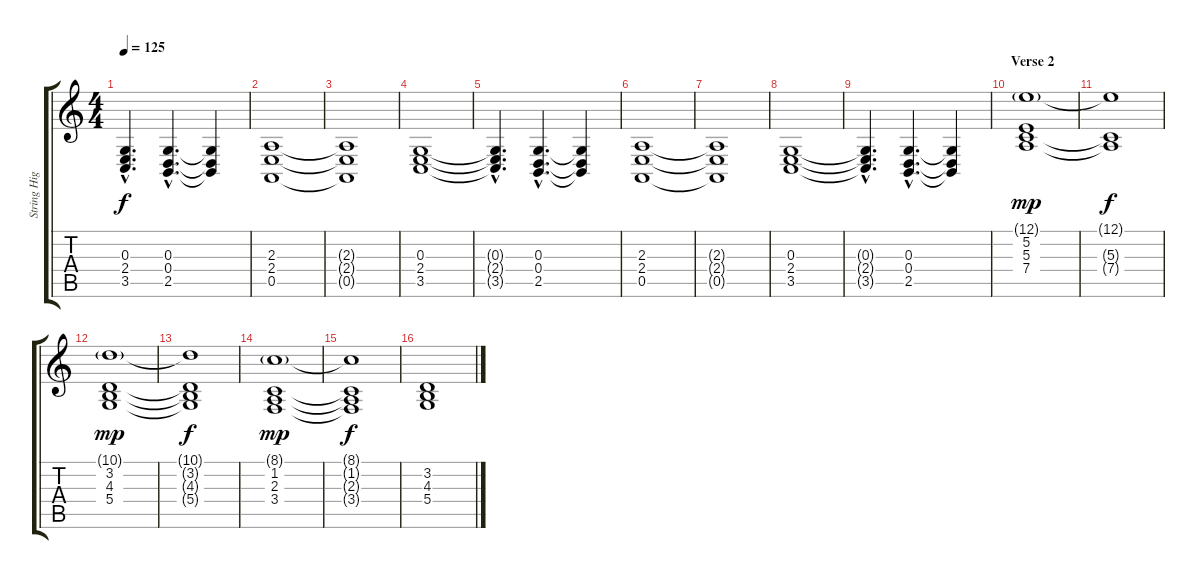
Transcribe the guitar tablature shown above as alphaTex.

\track ("String High" "String Hig") {instrument stringensemble1}
\staff {score tabs}
\tuning (E4 B3 G3 D3 A2 E2) {hide}
\ts (4 4)
\tempo 125
\clef g2
\ks c
(0.3{hac t} 2.4{hac t} 3.5{hac t}).4{d dy f} (0.3{hac} 0.4{hac} 2.5{hac}).4{d} (0.3{t} 0.4{t} 2.5{t}).4 |
(2.3 2.4 0.5).1 |
(2.3{t} 2.4{t} 0.5{t}).1 |
(0.3 2.4 3.5).1 |
(0.3{hac t} 2.4{hac t} 3.5{hac t}).4{d} (0.3{hac} 0.4{hac} 2.5{hac}).4{d} (0.3{t} 0.4{t} 2.5{t}).4 |
(2.3 2.4 0.5).1 |
(2.3{t} 2.4{t} 0.5{t}).1 |
(0.3 2.4 3.5).1 |
(0.3{hac t} 2.4{hac t} 3.5{hac t}).4{d} (0.3{hac} 0.4{hac} 2.5{hac}).4{d} (0.3{t} 0.4{t} 2.5{t}).4 |
\section ("" "Verse 2")
(12.1{g} 5.2 5.3 7.4).1{dy mp} |
(12.1{t} 5.3{t} 7.4{t}).1{dy f} |
(10.1{g} 3.2 4.3 5.4).1{dy mp} |
(10.1{t} 3.2{t} 4.3{t} 5.4{t}).1{dy f} |
(8.1{g} 1.2 2.3 3.4).1{dy mp} |
(8.1{t} 1.2{t} 2.3{t} 3.4{t}).1{dy f} |
(3.2 4.3 5.4).1
